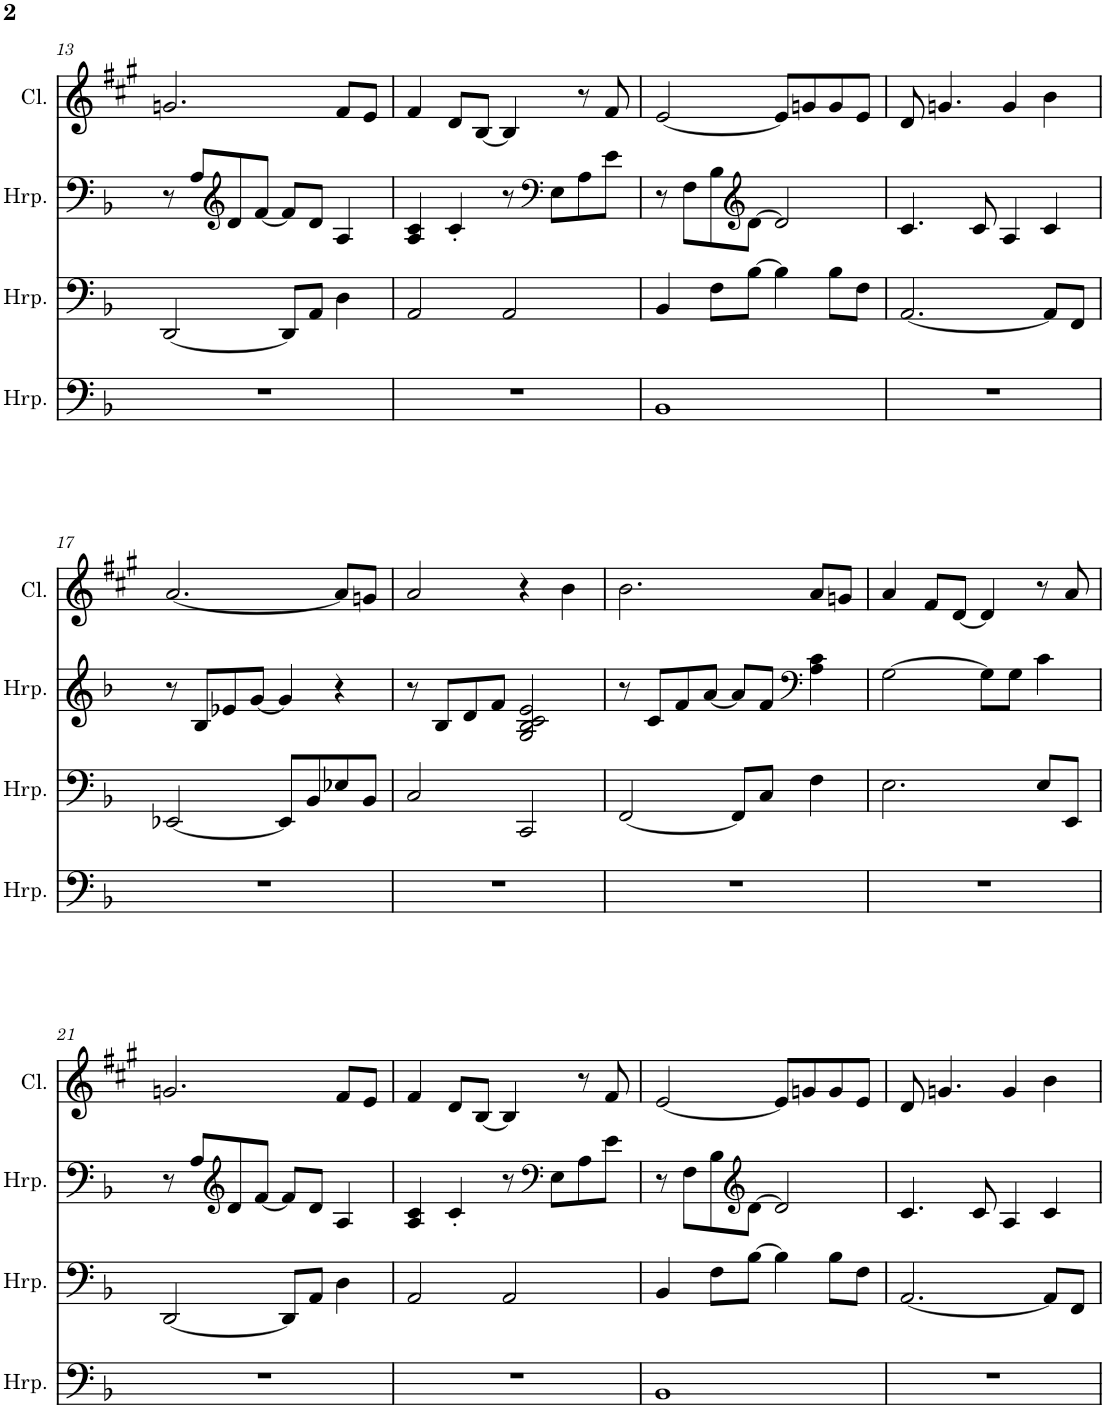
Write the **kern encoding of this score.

**kern	**kern	**kern	**kern
*part4	*part3	*part2	*part1
*staff4	*staff3	*staff2	*staff1
*I"Harp	*I"Harp	*I"Harp	*I"Clarinet
*I'Hrp.	*I'Hrp.	*I'Hrp.	*I'Cl.
!!LO:PB:g=z
*clefF4	*clefF4	*clefF4	*clefG2
*	*	*	*Trd1c2
*k[b-]	*k[b-]	*k[b-]	*k[f#c#g#]
*M4/4	*M4/4	*M4/4	*M4/4
=13	=13	=13	=13
1r	[2DD/	8r	2.gn/
.	.	8A/L	.
*	*	*clefG2	*
.	.	8d/	.
.	.	[8f/J	.
.	8DD/L]	8f/L]	.
.	8AA/J	8d/J	.
.	4D\	4A/	8f#/L
.	.	.	8e/J
=14	=14	=14	=14
1r	2AA/	4A/ 4c/	4f#/
.	.	4c'/	8d/L
.	.	.	[8B/J
.	2AA/	8r	4B/]
*	*	*clefF4	*
.	.	8E\L	.
.	.	8A\	8r
.	.	8e\J	8f#/
=15	=15	=15	=15
1BB-	4BB-/	8r	[2e/
.	.	8F\L	.
.	8F\L	8B-\	.
*	*	*clefG2	*
.	[8B-\J	[8d\J	.
.	4B-\]	2d/]	8e/L]
.	.	.	8gn/
.	8B-\L	.	8g/
.	8F\J	.	8e/J
=16	=16	=16	=16
1r	[2.AA/	4.c/	8d/
.	.	.	4.gn/
.	.	8c/	.
.	.	4A/	4g/
.	8AA/L]	4c/	4b\
.	8FF/J	.	.
!!LO:LB:g=z
=17	=17	=17	=17
1r	[2EE-X/	8r	[2.a/
.	.	8B-/L	.
.	.	8e-X/	.
.	.	[8g/J	.
.	8EE-/L]	4g/]	.
.	8BB-/	.	.
.	8E-X/	4r	8a/L]
.	8BB-/J	.	8gn/J
=18	=18	=18	=18
1r	2C/	8r	2a/
.	.	8B-/L	.
.	.	8d/	.
.	.	8f/J	.
.	2CC/	2G/ 2B-/ 2c/ 2e/	4r
.	.	.	4b\
=19	=19	=19	=19
1r	[2FF/	8r	2.b\
.	.	8c/L	.
.	.	8f/	.
.	.	[8a/J	.
.	8FF/L]	8a/L]	.
.	8C/J	8f/J	.
*	*	*clefF4	*
.	4F\	4A\ 4c\	8a/L
.	.	.	8gn/J
=20	=20	=20	=20
1r	2.E\	[2G\	4a/
.	.	.	8f#/L
.	.	.	[8d/J
.	.	8G\L]	4d/]
.	.	8G\J	.
.	8E/L	4c\	8r
.	8EE/J	.	8a/
!!LO:LB:g=z
=21	=21	=21	=21
1r	[2DD/	8r	2.gn/
.	.	8A/L	.
*	*	*clefG2	*
.	.	8d/	.
.	.	[8f/J	.
.	8DD/L]	8f/L]	.
.	8AA/J	8d/J	.
.	4D\	4A/	8f#/L
.	.	.	8e/J
=22	=22	=22	=22
1r	2AA/	4A/ 4c/	4f#/
.	.	4c'/	8d/L
.	.	.	[8B/J
.	2AA/	8r	4B/]
*	*	*clefF4	*
.	.	8E\L	.
.	.	8A\	8r
.	.	8e\J	8f#/
=23	=23	=23	=23
1BB-	4BB-/	8r	[2e/
.	.	8F\L	.
.	8F\L	8B-\	.
*	*	*clefG2	*
.	[8B-\J	[8d\J	.
.	4B-\]	2d/]	8e/L]
.	.	.	8gn/
.	8B-\L	.	8g/
.	8F\J	.	8e/J
=24	=24	=24	=24
1r	[2.AA/	4.c/	8d/
.	.	.	4.gn/
.	.	8c/	.
.	.	4A/	4g/
.	8AA/L]	4c/	4b\
.	8FF/J	.	.
=	=	=	=
*-	*-	*-	*-
